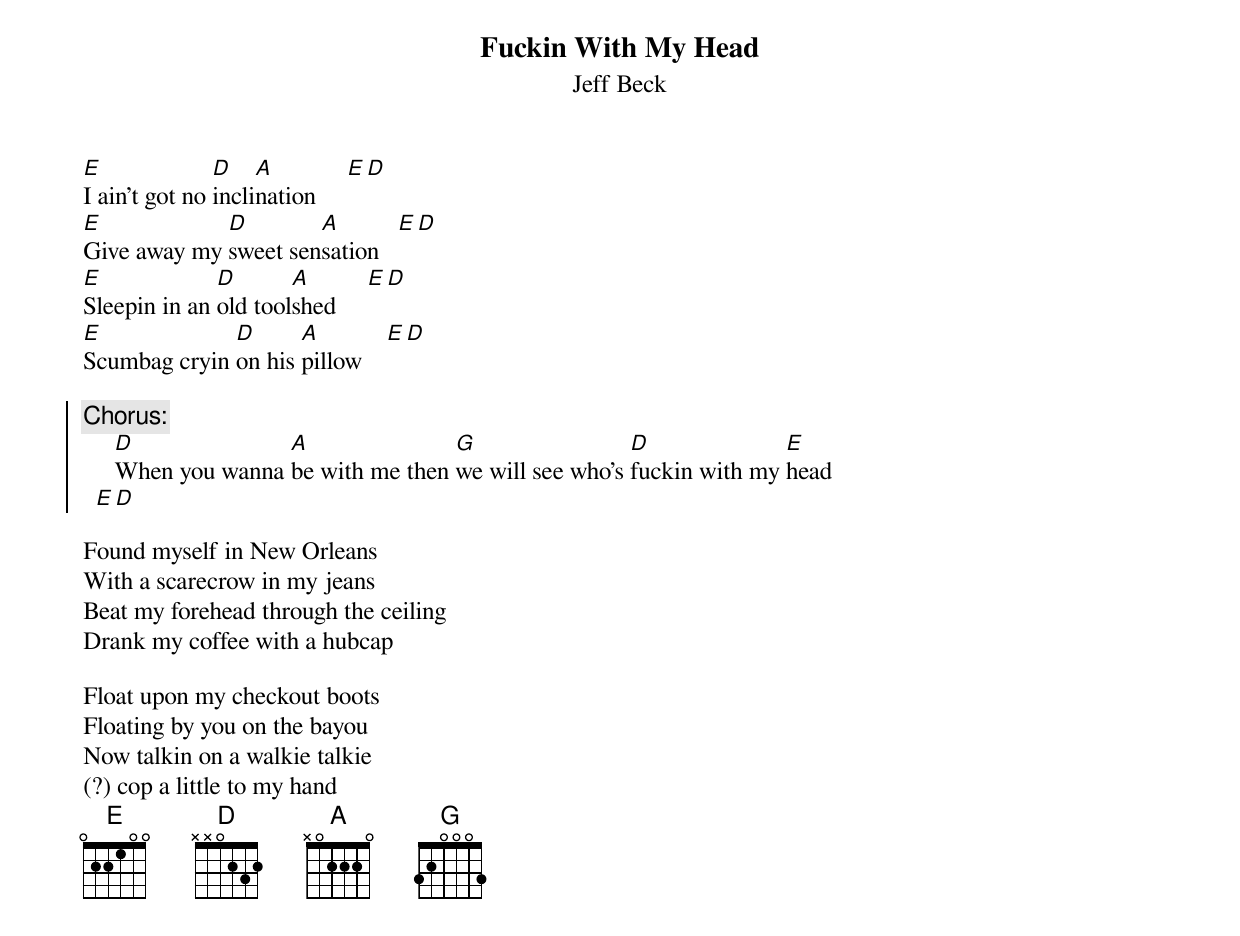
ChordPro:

{t:Fuckin With My Head}
{st:Jeff Beck}

[E]I ain't got no [D]incli[A]nation     [E][D]
[E]Give away my [D]sweet sen[A]sation   [E][D]
[E]Sleepin in an [D]old tool[A]shed     [E][D]
[E]Scumbag cryin [D]on his [A]pillow    [E][D]

{soc}
{c:Chorus:}
     [D]When you wanna [A]be with me then [G]we will see who's [D]fuckin with my [E]head
  [E][D]
{eoc}

Found myself in New Orleans
With a scarecrow in my jeans
Beat my forehead through the ceiling
Drank my coffee with a hubcap

Float upon my checkout boots
Floating by you on the bayou
Now talkin on a walkie talkie
(?) cop a little to my hand
